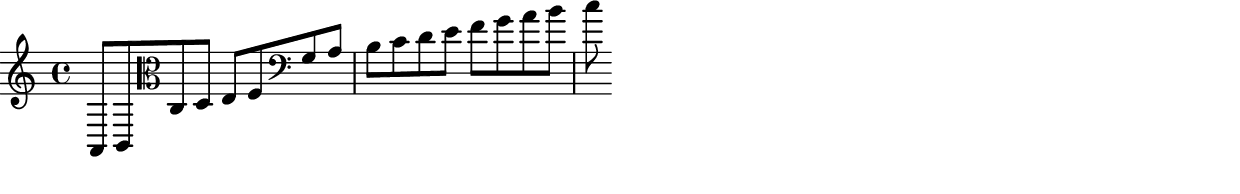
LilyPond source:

\include "lilypond-book-preamble.ly"
\paper {
  #(define dump-extents #t)

  indent = 0\mm
  line-width = 210\mm - 2.0 * 0.4\in
  ragged-right = ##t
  force-assignment = #""
  line-width = #(- line-width (* mm  3.000000))
}
\layout {
}
<<
    \new Staff {   \set Staff.instrumentName = "" <a,>8 <b,>8 \clef alto <c>8 <d>8 <e>8 <f>8 \clef bass <g>8 <a>8 <b>8 <c'>8 <d'>8 <e'>8 <f'>8 <g'>8 <a'>8 <b'>8 <c''>8
               }
>>